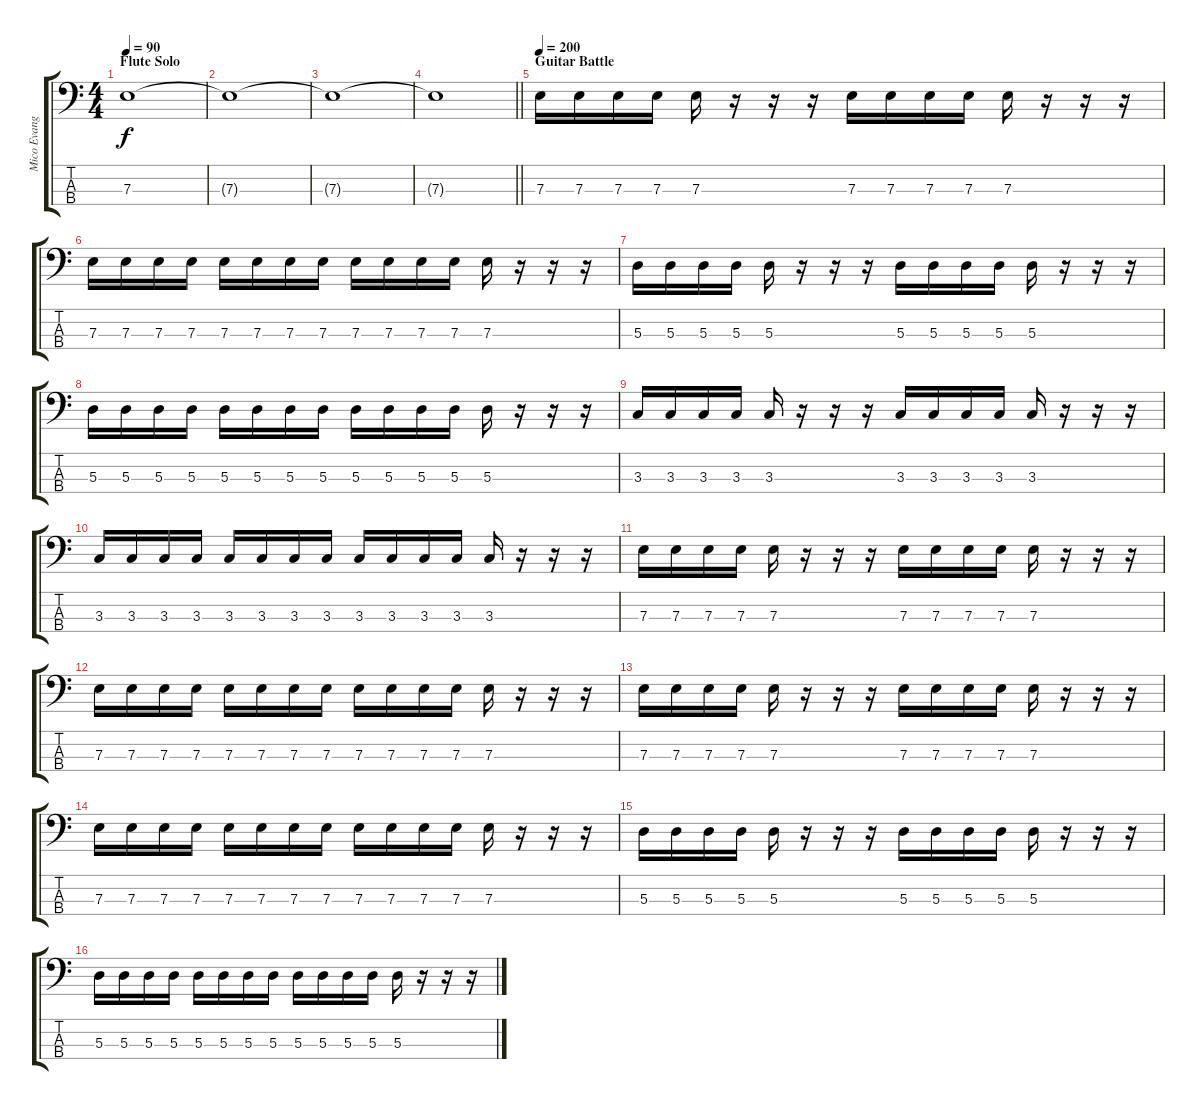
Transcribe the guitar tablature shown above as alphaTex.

\track ("Mico Evangelista (Bass)" "Mico Evang") {instrument electricbassfinger}
\staff {score tabs}
\tuning (G2 D2 A1 E1) {hide}
\ts (4 4)
\section ("" "Flute Solo")
\tempo 90
\clef f4
\ks c
7.3.1{dy f} |
7.3{t}.1 |
7.3{t}.1 |
\barLineRight lightlight
7.3{t}.1 |
\section ("" "Guitar Battle")
\tempo 200
7.3.16 7.3.16 7.3.16 7.3.16 7.3.16 r.16 r.16 r.16 7.3.16 7.3.16 7.3.16 7.3.16 7.3.16 r.16 r.16 r.16 |
7.3.16 7.3.16 7.3.16 7.3.16 7.3.16 7.3.16 7.3.16 7.3.16 7.3.16 7.3.16 7.3.16 7.3.16 7.3.16 r.16 r.16 r.16 |
5.3.16 5.3.16 5.3.16 5.3.16 5.3.16 r.16 r.16 r.16 5.3.16 5.3.16 5.3.16 5.3.16 5.3.16 r.16 r.16 r.16 |
5.3.16 5.3.16 5.3.16 5.3.16 5.3.16 5.3.16 5.3.16 5.3.16 5.3.16 5.3.16 5.3.16 5.3.16 5.3.16 r.16 r.16 r.16 |
3.3.16 3.3.16 3.3.16 3.3.16 3.3.16 r.16 r.16 r.16 3.3.16 3.3.16 3.3.16 3.3.16 3.3.16 r.16 r.16 r.16 |
3.3.16 3.3.16 3.3.16 3.3.16 3.3.16 3.3.16 3.3.16 3.3.16 3.3.16 3.3.16 3.3.16 3.3.16 3.3.16 r.16 r.16 r.16 |
7.3.16 7.3.16 7.3.16 7.3.16 7.3.16 r.16 r.16 r.16 7.3.16 7.3.16 7.3.16 7.3.16 7.3.16 r.16 r.16 r.16 |
7.3.16 7.3.16 7.3.16 7.3.16 7.3.16 7.3.16 7.3.16 7.3.16 7.3.16 7.3.16 7.3.16 7.3.16 7.3.16 r.16 r.16 r.16 |
7.3.16 7.3.16 7.3.16 7.3.16 7.3.16 r.16 r.16 r.16 7.3.16 7.3.16 7.3.16 7.3.16 7.3.16 r.16 r.16 r.16 |
7.3.16 7.3.16 7.3.16 7.3.16 7.3.16 7.3.16 7.3.16 7.3.16 7.3.16 7.3.16 7.3.16 7.3.16 7.3.16 r.16 r.16 r.16 |
5.3.16 5.3.16 5.3.16 5.3.16 5.3.16 r.16 r.16 r.16 5.3.16 5.3.16 5.3.16 5.3.16 5.3.16 r.16 r.16 r.16 |
5.3.16 5.3.16 5.3.16 5.3.16 5.3.16 5.3.16 5.3.16 5.3.16 5.3.16 5.3.16 5.3.16 5.3.16 5.3.16 r.16 r.16 r.16
